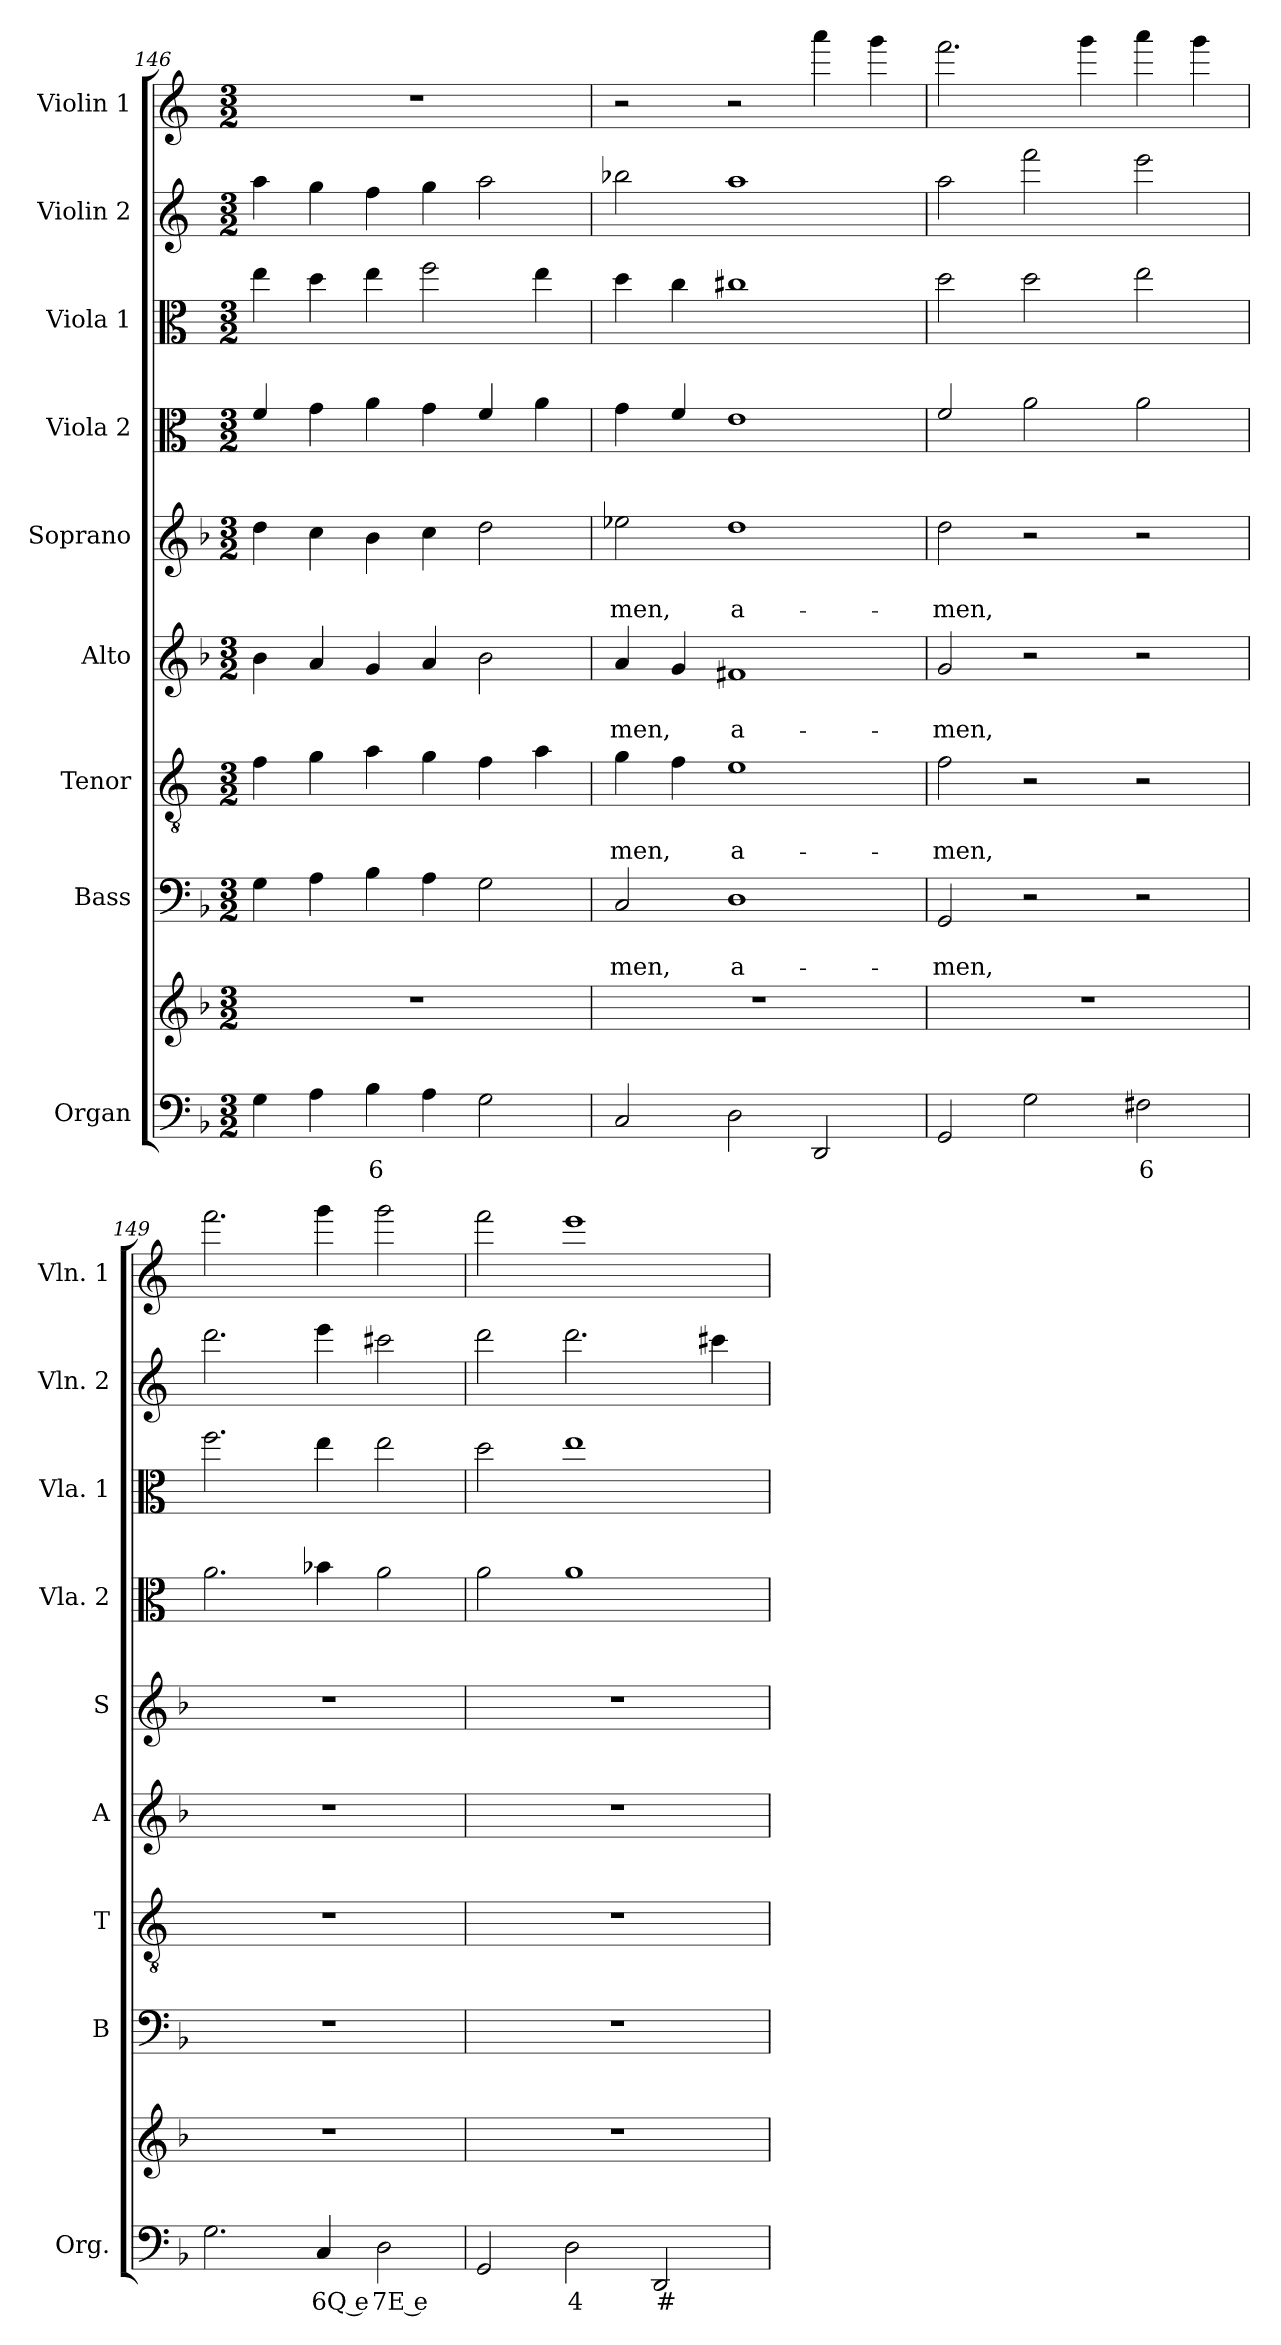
**kern	**text	**kern	**kern	**text	**text	**kern	**text	**text	**kern	**text	**text	**kern	**text	**text	**kern	**kern	**kern	**kern
*part9	*part9	*part9	*part8	*part8	*part8	*part7	*part7	*part7	*part6	*part6	*part6	*part5	*part5	*part5	*part4	*part3	*part2	*part1
*staff10	*staff10	*staff9	*staff8	*staff8	*staff8	*staff7	*staff7	*staff7	*staff6	*staff6	*staff6	*staff5	*staff5	*staff5	*staff4	*staff3	*staff2	*staff1
*I"Organ	*	*	*I"Bass	*	*	*I"Tenor	*	*	*I"Alto	*	*	*I"Soprano	*	*	*I"Viola 2	*I"Viola 1	*I"Violin 2	*I"Violin 1
*I'Org.	*	*	*I'B	*	*	*I'T	*	*	*I'A	*	*	*I'S	*	*	*I'Vla. 2	*I'Vla. 1	*I'Vln. 2	*I'Vln. 1
*clefF4	*	*clefG2	*clefF4	*	*	*clefGv2	*	*	*clefG2	*	*	*clefG2	*	*	*clefC3	*clefC3	*clefG2	*clefG2
*	*	*	*	*	*	*ITrd4c7	*	*	*	*	*	*	*	*	*ITrd4c7	*ITrd4c7	*ITrd4c7	*ITrd4c7
*k[b-]	*	*k[b-]	*k[b-]	*	*	*k[b-]	*	*	*k[b-]	*	*	*k[b-]	*	*	*k[b-]	*k[b-]	*k[b-]	*k[b-]
*F:	*	*F:	*F:	*	*	*F:	*	*	*F:	*	*	*F:	*	*	*F:	*F:	*F:	*F:
*M3/2	*	*M3/2	*M3/2	*	*	*M3/2	*	*	*M3/2	*	*	*M3/2	*	*	*M3/2	*M3/2	*M3/2	*M3/2
=146	=146	=146	=146	=146	=146	=146	=146	=146	=146	=146	=146	=146	=146	=146	=146	=146	=146	=146
4G\	.	1.r	4G\	.	.	4B-\	.	.	4b-\	.	.	4dd\	.	.	4B-/	4a\	4dd\	1.r
4A\	.	.	4A\	.	.	4c\	.	.	4a/	.	.	4cc\	.	.	4c\	4g\	4cc\	.
!	!LO:LY:b	!	!	!	!	!	!	!	!	!	!	!	!	!	!	!	!	!
4B-\	6	.	4B-\	.	.	4d\	.	.	4g/	.	.	4b-\	.	.	4d\	4a\	4b-\	.
4A\	.	.	4A\	.	.	4c\	.	.	4a/	.	.	4cc\	.	.	4c\	2b-\	4cc\	.
2G\	.	.	2G\	.	.	4B-\	.	.	2b-\	.	.	2dd\	.	.	4B-/	.	2dd\	.
.	.	.	.	.	.	4d\	.	.	.	.	.	.	.	.	4d\	4a\	.	.
=147	=147	=147	=147	=147	=147	=147	=147	=147	=147	=147	=147	=147	=147	=147	=147	=147	=147	=147
*^	*	*	*	*	*	*	*	*	*	*	*	*	*	*	*	*	*	*
!	!	!	!	!	!	!LO:LY:b	!	!	!LO:LY:b	!	!	!LO:LY:b	!	!	!LO:LY:b	!	!	!	!
2C/	4ryy	.	1.r	2C/	.	-men,	4c\	.	-men,	4a/	.	-men,	2ee-X\	.	-men,	4c\	4g\	2ee-X\	2r
.	4ryy	.	.	.	.	.	4B-\	.	.	4g/	.	.	.	.	.	4B-/	4f\	.	.
!	!	!	!	!	!	!LO:LY:b	!	!	!LO:LY:b	!	!	!LO:LY:b	!	!	!LO:LY:b	!	!	!	!
2D\	2ryy	.	.	1D	.	a-	1A	.	a-	1f#X	.	a-	1dd	.	a-	1A	1f#X	1dd	2r
2DD/	2ryy	.	.	.	.	.	.	.	.	.	.	.	.	.	.	.	.	.	4ddd\
.	.	.	.	.	.	.	.	.	.	.	.	.	.	.	.	.	.	.	4ccc\
*v	*v	*	*	*	*	*	*	*	*	*	*	*	*	*	*	*	*	*	*
=148	=148	=148	=148	=148	=148	=148	=148	=148	=148	=148	=148	=148	=148	=148	=148	=148	=148	=148
!	!	!	!	!	!LO:LY:b	!	!	!LO:LY:b	!	!	!LO:LY:b	!	!	!LO:LY:b	!	!	!	!
2GG/	.	1.r	2GG/	.	-men,	2B-\	.	-men,	2g/	.	-men,	2dd\	.	-men,	2B-/	2g\	2dd\	2.bb-\
2G\	.	.	2r	.	.	2r	.	.	2r	.	.	2r	.	.	2d\	2g\	2bb-\	.
.	.	.	.	.	.	.	.	.	.	.	.	.	.	.	.	.	.	4ccc\
!	!LO:LY:b	!	!	!	!	!	!	!	!	!	!	!	!	!	!	!	!	!
2F#X\	6	.	2r	.	.	2r	.	.	2r	.	.	2r	.	.	2d\	2a\	2aa\	4ddd\
.	.	.	.	.	.	.	.	.	.	.	.	.	.	.	.	.	.	4ccc\
=149	=149	=149	=149	=149	=149	=149	=149	=149	=149	=149	=149	=149	=149	=149	=149	=149	=149	=149
2.G\	.	1.r	1.r	.	.	1.r	.	.	1.r	.	.	1.r	.	.	2.d\	2.b-\	2.gg\	2.bb-\
!	!LO:LY:b	!	!	!	!	!	!	!	!	!	!	!	!	!	!	!	!	!
4C/	6Q e	.	.	.	.	.	.	.	.	.	.	.	.	.	4e-X\	4a\	4aa\	4ccc\
!	!LO:LY:b	!	!	!	!	!	!	!	!	!	!	!	!	!	!	!	!	!
2D\	7E e	.	.	.	.	.	.	.	.	.	.	.	.	.	2d\	2a\	2ff#X\	2ccc\
=150	=150	=150	=150	=150	=150	=150	=150	=150	=150	=150	=150	=150	=150	=150	=150	=150	=150	=150
2GG/	.	1.r	1.r	.	.	1.r	.	.	1.r	.	.	1.r	.	.	2d\	2g\	2gg\	2bb-\
!	!LO:LY:b	!	!	!	!	!	!	!	!	!	!	!	!	!	!	!	!	!
2D\	4	.	.	.	.	.	.	.	.	.	.	.	.	.	1d	1a	2.gg\	1aa
!	!LO:LY:b	!	!	!	!	!	!	!	!	!	!	!	!	!	!	!	!	!
2DD/	#	.	.	.	.	.	.	.	.	.	.	.	.	.	.	.	.	.
.	.	.	.	.	.	.	.	.	.	.	.	.	.	.	.	.	4ff#X\	.
=	=	=	=	=	=	=	=	=	=	=	=	=	=	=	=	=	=	=
*-	*-	*-	*-	*-	*-	*-	*-	*-	*-	*-	*-	*-	*-	*-	*-	*-	*-	*-
